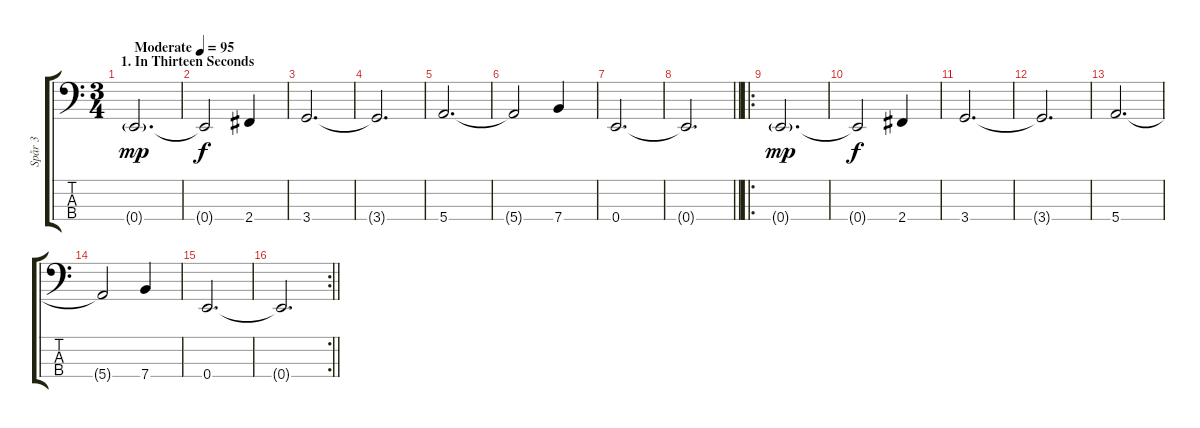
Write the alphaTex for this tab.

\track ("Spår 3" "Spår 3") {instrument electricbassfinger}
\staff {score tabs}
\tuning (G2 D2 A1 E1) {hide}
\ts (3 4)
\section ("" "1. In Thirteen Seconds")
\tempo (95 "Moderate")
\clef f4
\ks c
0.4{g}.2{d dy mp instrument electricbassfinger} |
0.4{t}.2{dy f} 2.4.4 |
3.4.2{d} |
3.4{t}.2{d} |
5.4.2{d} |
5.4{t}.2 7.4.4 |
0.4.2{d} |
\barLineRight lightlight
0.4{t}.2{d} |
\ro
\section ("" "")
0.4{g}.2{d dy mp} |
0.4{t}.2{dy f} 2.4.4 |
3.4.2{d} |
3.4{t}.2{d} |
5.4.2{d} |
5.4{t}.2 7.4.4 |
0.4.2{d} |
\rc 2
\barLineRight lightlight
0.4{t}.2{d}
